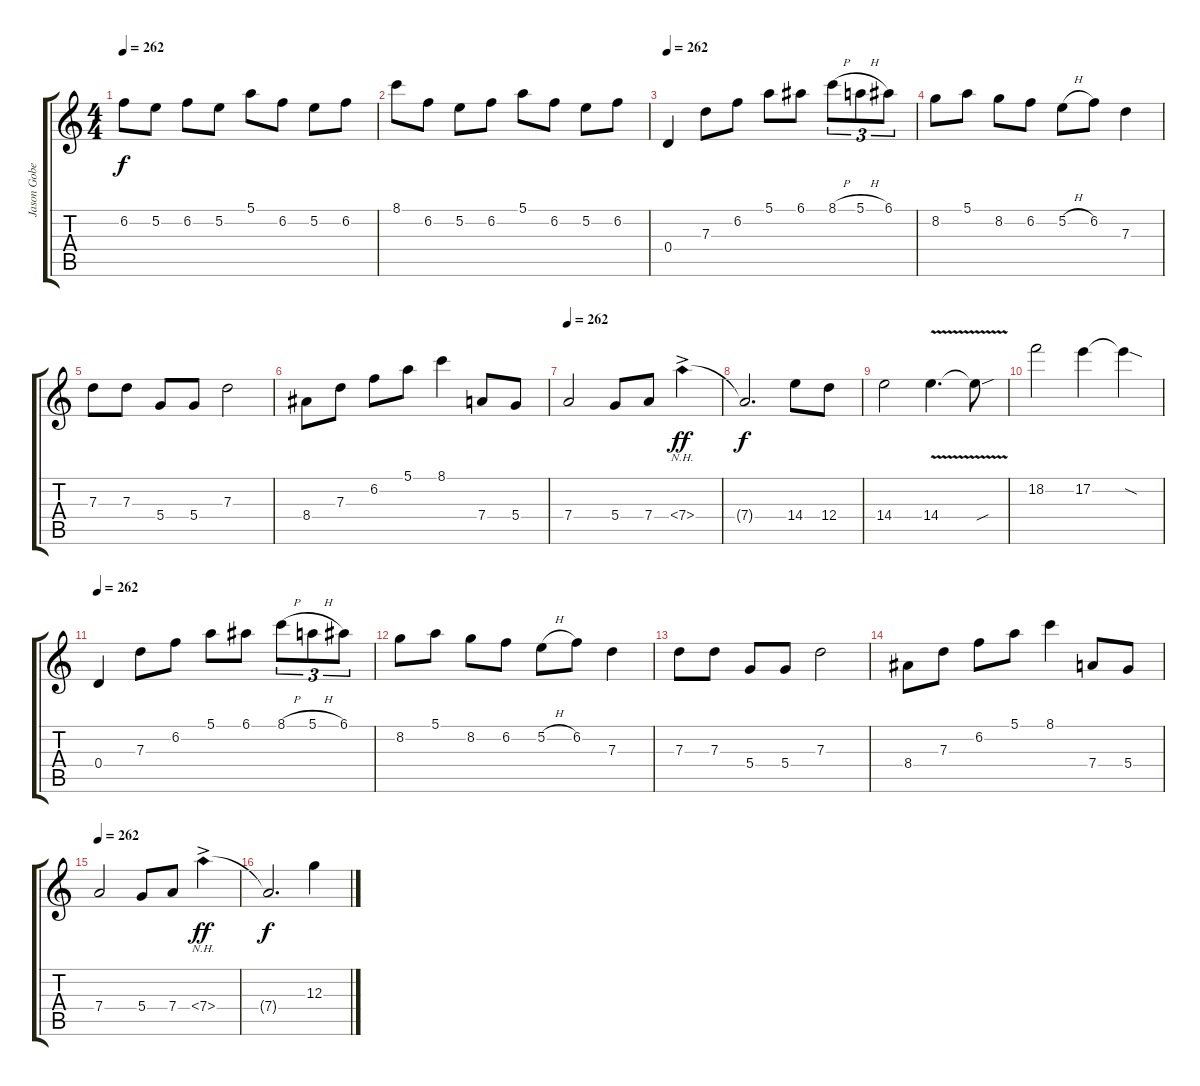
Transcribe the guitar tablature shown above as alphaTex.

\track ("Jason Gobel" "Jason Gobe") {instrument distortionguitar}
\staff {score tabs}
\tuning (E4 B3 G3 D3 A2 E2) {hide}
\ts (4 4)
\tempo 262
\clef g2
\ks c
6.2.8{dy f} 5.2.8 6.2.8 5.2.8 5.1.8 6.2.8 5.2.8 6.2.8 |
8.1.8 6.2.8 5.2.8 6.2.8 5.1.8 6.2.8 5.2.8 6.2.8 |
\tempo 262
0.4.4{instrument pad7halo} 7.3.8 6.2.8 5.1.8 6.1.8 8.1{h}.8{tu (3 2)} 5.1{h}.8{tu (3 2)} 6.1.8{tu (3 2)} |
8.2.8 5.1.8 8.2.8 6.2.8 5.2{h}.8 6.2.8 7.3.4 |
7.3.8 7.3.8 5.4.8 5.4.8 7.3.2 |
8.4.8 7.3.8 6.2.8 5.1.8 8.1.4 7.4.8 5.4.8 |
\tempo 262
7.4.2 5.4.8 7.4.8 7.4{nh ac}.4{dy ff} |
7.4{t}.2{d dy f} 14.4.8 12.4.8 |
14.4.2 14.4{v}.4{d} 14.4{sou t}.8 |
18.2.2 17.2.4 17.2{sod t}.4 |
\tempo 262
0.4.4 7.3.8 6.2.8 5.1.8 6.1.8 8.1{h}.8{tu (3 2)} 5.1{h}.8{tu (3 2)} 6.1.8{tu (3 2)} |
8.2.8 5.1.8 8.2.8 6.2.8 5.2{h}.8 6.2.8 7.3.4 |
7.3.8 7.3.8 5.4.8 5.4.8 7.3.2 |
8.4.8 7.3.8 6.2.8 5.1.8 8.1.4 7.4.8 5.4.8 |
\tempo 262
7.4.2 5.4.8 7.4.8 7.4{nh ac}.4{dy ff} |
7.4{t}.2{d dy f} 12.3.4
